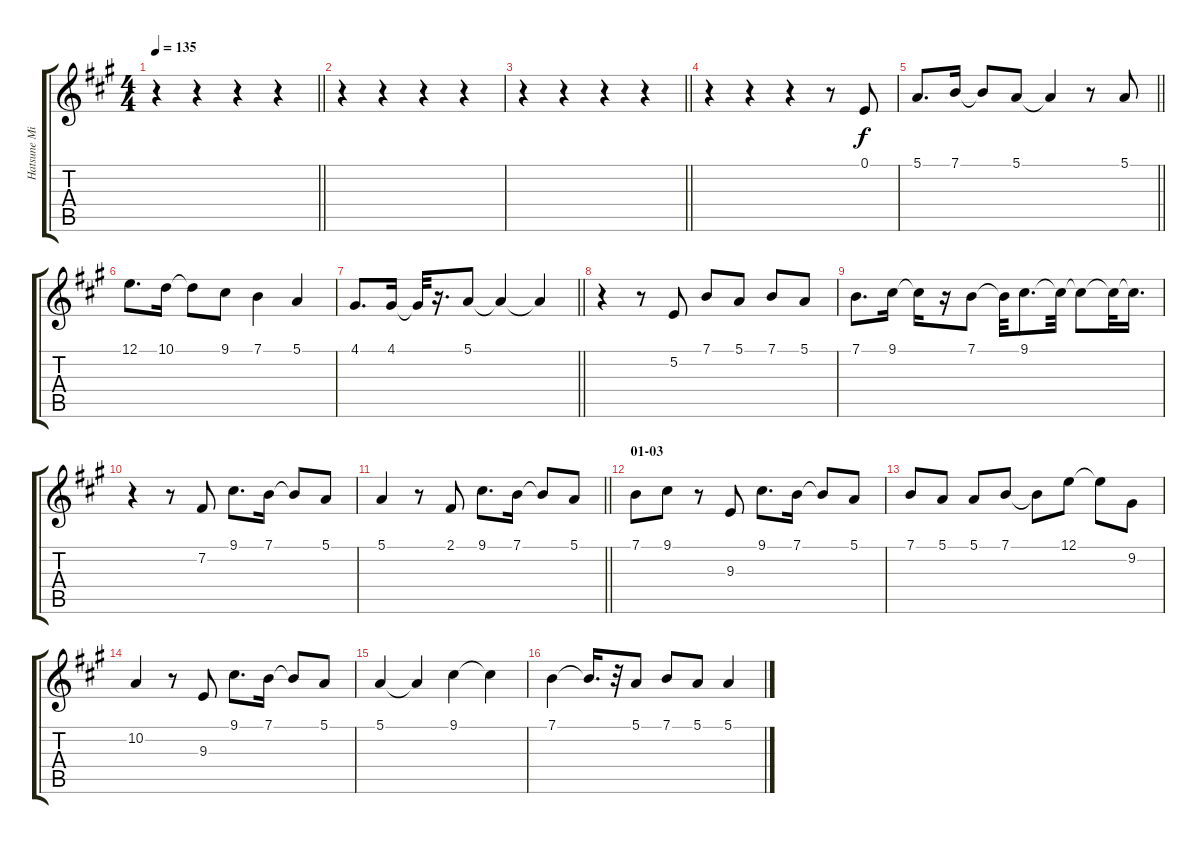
\track ("Hatsune Miku" "Hatsune Mi") {instrument lead1square}
\staff {score tabs}
\tuning (E4 B3 G3 D3 A2 E2) {hide}
\ts (4 4)
\tempo 135
\clef g2
\barLineRight lightlight
\ks a
r.4{dy f} r.4 r.4 r.4 |
r.4 r.4 r.4 r.4 |
\barLineRight lightlight
r.4 r.4 r.4 r.4 |
r.4 r.4 r.4 r.8 0.1.8 |
\barLineRight lightlight
5.1.8{d} 7.1.16 7.1{t}.8 5.1.8 5.1{t}.4 r.8 5.1.8 |
12.1.8{d} 10.1.16 10.1{t}.8 9.1.8 7.1.4 5.1.4 |
\barLineRight lightlight
4.1.8{d} 4.1.16 4.1{t}.32 r.16{d} 5.1.8 5.1{t}.4 5.1{t}.4 |
r.4 r.8 5.2.8 7.1.8 5.1.8 7.1.8 5.1.8 |
7.1.8{d} 9.1.16 9.1{t}.16 r.16 7.1.8 7.1{t}.32 9.1.8{d} 9.1{t}.32 9.1{t}.8 9.1{t}.32 9.1{t}.16{d} |
r.4 r.8 7.2.8 9.1.8{d} 7.1.16 7.1{t}.8 5.1.8 |
\barLineRight lightlight
5.1.4 r.8 2.1.8 9.1.8{d} 7.1.16 7.1{t}.8 5.1.8 |
\section ("" "01-03")
7.1.8 9.1.8 r.8 9.3.8 9.1.8{d} 7.1.16 7.1{t}.8 5.1.8 |
7.1.8 5.1.8 5.1.8 7.1.8 7.1{t}.8 12.1.8 12.1{t}.8 9.2.8 |
10.2.4 r.8 9.3.8 9.1.8{d} 7.1.16 7.1{t}.8 5.1.8 |
5.1.4 5.1{t}.4 9.1.4 9.1{t}.4 |
7.1.4 7.1{t}.16{d} r.32 5.1.8 7.1.8 5.1.8 5.1.4
